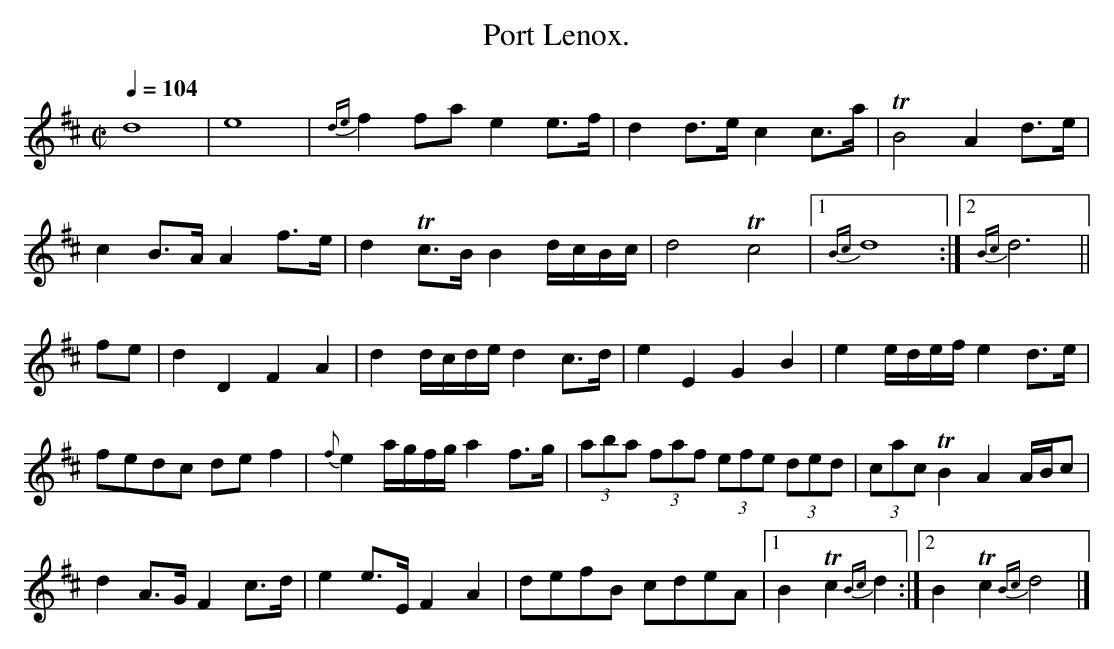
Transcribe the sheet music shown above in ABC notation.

X:1
T:Port Lenox.
M:C|
L:1/8
Q:1/4=104
K:D
d8|e8|\
{de}f2 fa  e2 e>f|d2 d>e c2 c>a     |TB4  A2 d>e|
    c2 B>A A2 f>e|d2Tc>B B2 d/c/B/c/| d4 Tc4|[1 {Bc}d8:|\
                                                 [2 {Bc}d6||
fe|d2D2 F2A2|   d2 d/c/d/e/ d2c>d|\
   e2E2 G2B2|   e2 e/d/e/f/ e2d>e|
   fedc def2|{f}e2 a/g/f/g/ a2f>g|\
(3aba (3faf (3efe (3ded| (3cac TB2     A2 A/B/c|
  d2    A>G   F2    c>d|   e2   e>E    F2 A2   |\
  defB    cdeA |[1 B2  Tc2 {Bc}d2     :|\
                        [2 B2  Tc2 {Bc}d4     |]
